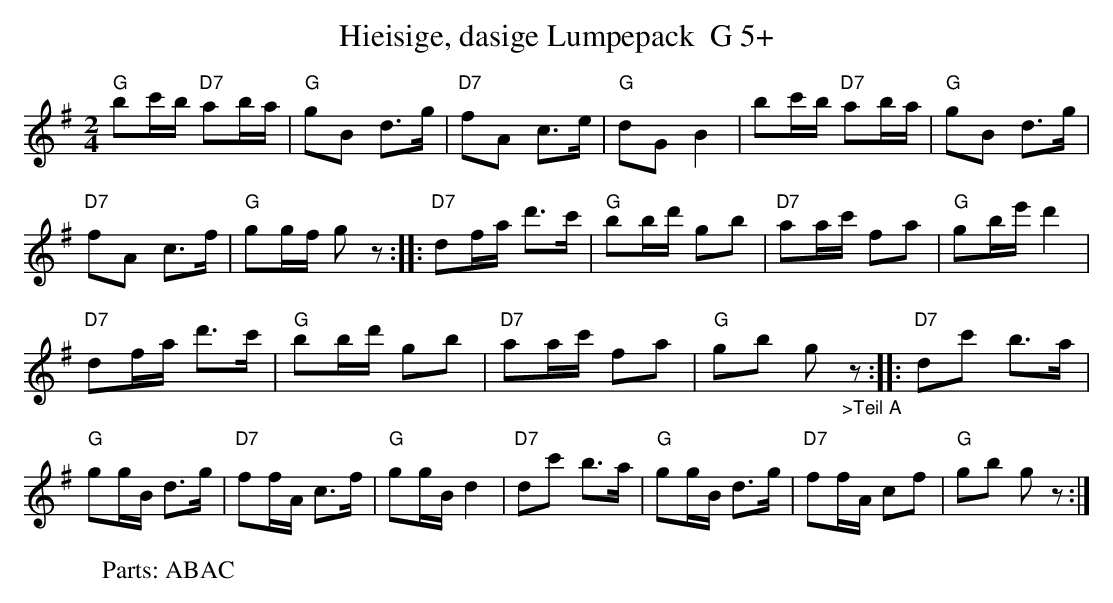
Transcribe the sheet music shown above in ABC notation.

X:1
T:Hieisige, dasige Lumpepack  G 5+
M:2/4
L:1/8
K:G%%MIDI gchordon
"G"bc'/2b/2 "D7"ab/2a/2 | "G"gB d>g | "D7"fA c>e | "G"dGB2 | bc'/2b/2 "D7"ab/2a/2 | "G"gB d>g |
"D7"fA c>f | "G"gg/2f/2 gz :: "D7"df/2a/2 d'>c' | "G"bb/2d'/2 gb | "D7"aa/2c'/2 fa | "G"gb/2e'/2d'2 |
"D7"df/2a/2 d'>c' | "G"bb/2d'/2 gb | "D7"aa/2c'/2 fa | "G"gb g"_>Teil A"z :: "D7"dc' b>a |
"G"gg/2B/2 d>g | "D7"ff/2A/2 c>f | "G"gg/2B/2d2 | "D7"dc' b>a | "G"gg/2B/2 d>g | "D7"ff/2A/2 cf | "G"gb gz :|
W:Parts: ABAC
